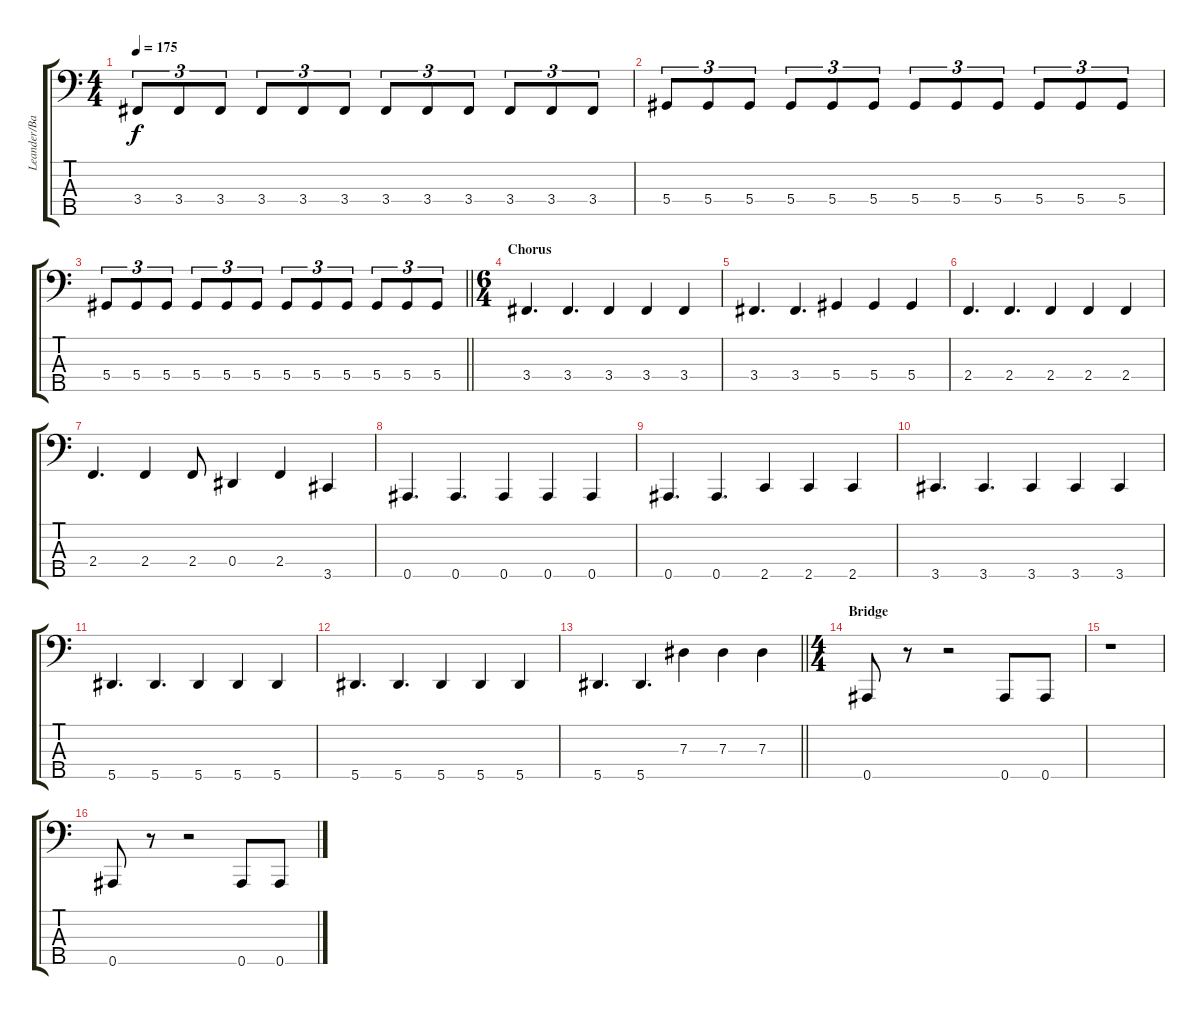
\track ("Leander/Bass" "Leander/Ba") {instrument electricbasspick}
\staff {score tabs}
\tuning (Gb2 Db2 Ab1 Eb1 Bb0) {hide}
\ts (4 4)
\tempo 175
\clef f4
\ks c
3.4.8{tu (3 2) dy f} 3.4.8{tu (3 2)} 3.4.8{tu (3 2)} 3.4.8{tu (3 2)} 3.4.8{tu (3 2)} 3.4.8{tu (3 2)} 3.4.8{tu (3 2)} 3.4.8{tu (3 2)} 3.4.8{tu (3 2)} 3.4.8{tu (3 2)} 3.4.8{tu (3 2)} 3.4.8{tu (3 2)} |
5.4.8{tu (3 2)} 5.4.8{tu (3 2)} 5.4.8{tu (3 2)} 5.4.8{tu (3 2)} 5.4.8{tu (3 2)} 5.4.8{tu (3 2)} 5.4.8{tu (3 2)} 5.4.8{tu (3 2)} 5.4.8{tu (3 2)} 5.4.8{tu (3 2)} 5.4.8{tu (3 2)} 5.4.8{tu (3 2)} |
\barLineRight lightlight
5.4.8{tu (3 2)} 5.4.8{tu (3 2)} 5.4.8{tu (3 2)} 5.4.8{tu (3 2)} 5.4.8{tu (3 2)} 5.4.8{tu (3 2)} 5.4.8{tu (3 2)} 5.4.8{tu (3 2)} 5.4.8{tu (3 2)} 5.4.8{tu (3 2)} 5.4.8{tu (3 2)} 5.4.8{tu (3 2)} |
\ts (6 4)
\section ("" "Chorus")
3.4.4{d} 3.4.4{d} 3.4.4 3.4.4 3.4.4 |
3.4.4{d} 3.4.4{d} 5.4.4 5.4.4 5.4.4 |
2.4.4{d} 2.4.4{d} 2.4.4 2.4.4 2.4.4 |
2.4.4{d} 2.4.4 2.4.8 0.4.4 2.4.4 3.5.4 |
0.5.4{d} 0.5.4{d} 0.5.4 0.5.4 0.5.4 |
0.5.4{d} 0.5.4{d} 2.5.4 2.5.4 2.5.4 |
3.5.4{d} 3.5.4{d} 3.5.4 3.5.4 3.5.4 |
5.5.4{d} 5.5.4{d} 5.5.4 5.5.4 5.5.4 |
5.5.4{d} 5.5.4{d} 5.5.4 5.5.4 5.5.4 |
\barLineRight lightlight
5.5.4{d} 5.5.4{d} 7.3.4 7.3.4 7.3.4 |
\ts (4 4)
\section ("" "Bridge")
0.5.8 r.8 r.2 0.5.8 0.5.8 |
r.1 |
0.5.8 r.8 r.2 0.5.8 0.5.8
